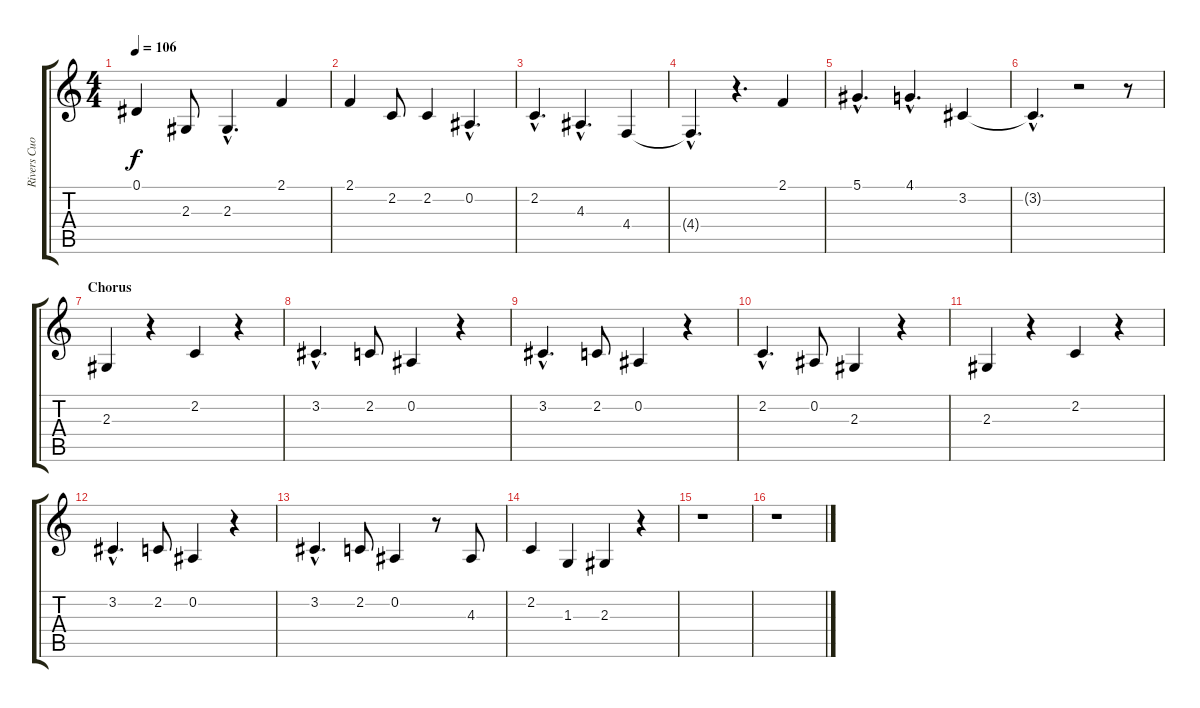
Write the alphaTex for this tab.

\track ("Rivers Cuomo" "Rivers Cuo") {instrument drawbarorgan}
\staff {score tabs}
\tuning (Eb4 Bb3 Gb3 Db3 Ab2 Eb2) {hide}
\ts (4 4)
\tempo 106
\clef g2
\ks c
0.1.4{dy f} 2.3.8 2.3{hac}.4{d} 2.1.4 |
2.1.4 2.2.8 2.2.4 0.2{hac}.4{d} |
2.2{hac}.4{d} 4.3{hac}.4{d} 4.4.4 |
4.4{hac t}.4{d} r.4{d} 2.1.4 |
5.1{hac}.4{d} 4.1{hac}.4{d} 3.2.4 |
3.2{hac t}.4{d} r.2 r.8 |
\section ("" "Chorus")
2.3.4 r.4 2.2.4 r.4 |
3.2{hac}.4{d} 2.2.8 0.2.4 r.4 |
3.2{hac}.4{d} 2.2.8 0.2.4 r.4 |
2.2{hac}.4{d} 0.2.8 2.3.4 r.4 |
2.3.4 r.4 2.2.4 r.4 |
3.2{hac}.4{d} 2.2.8 0.2.4 r.4 |
3.2{hac}.4{d} 2.2.8 0.2.4 r.8 4.3.8 |
2.2.4 1.3.4 2.3.4 r.4 |
r.1 |
r.1
